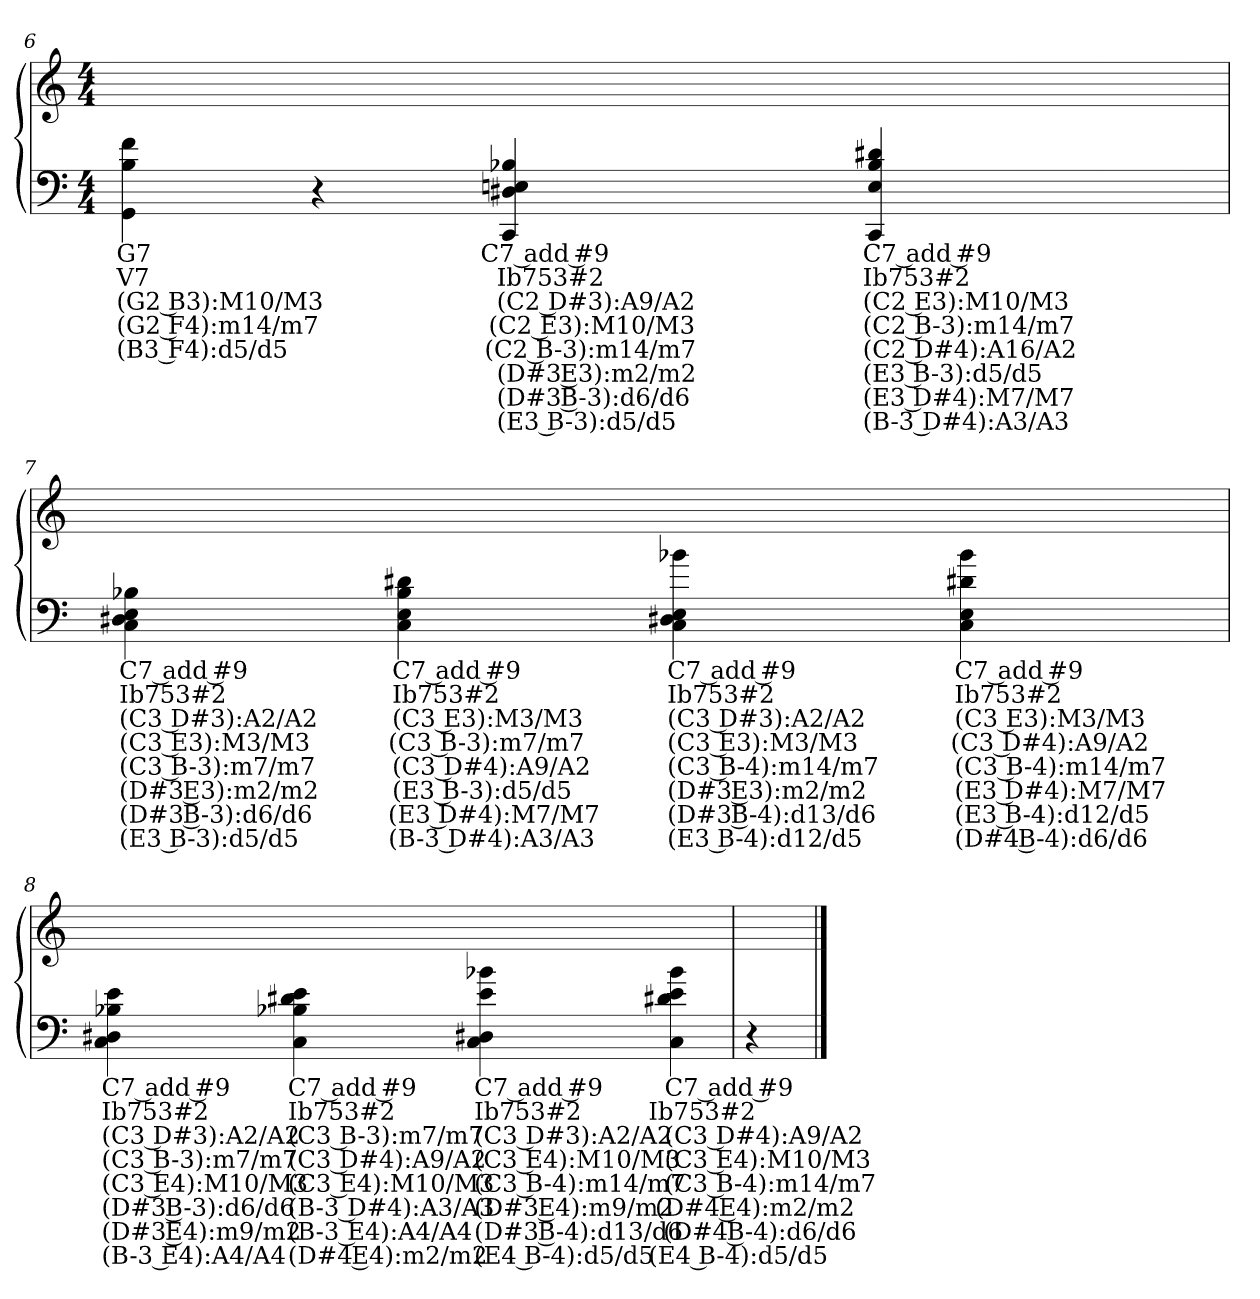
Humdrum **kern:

**kern	**text	**text	**text	**text	**text	**text	**text	**text	**kern
*part2	*part2	*part2	*part2	*part2	*part2	*part2	*part2	*part2	*part1
*staff2	*staff2	*staff2	*staff2	*staff2	*staff2	*staff2	*staff2	*staff2	*staff1
*clefF4	*	*	*	*	*	*	*	*	*clefG2
*k[]	*	*	*	*	*	*	*	*	*k[]
*C:	*	*	*	*	*	*	*	*	*C:
*M4/4	*	*	*	*	*	*	*	*	*M4/4
=6	=6	=6	=6	=6	=6	=6	=6	=6	=6
4GG 4B 4f	G7	V7	(G2 B3):M10/M3	(G2 F4):m14/m7	(B3 F4):d5/d5	.	.	.	1ryy
4r	.	.	.	.	.	.	.	.	.
4CC 4D#X 4En 4B-X	C7 add #9	Ib753#2	(C2 D#3):A9/A2	(C2 E3):M10/M3	(C2 B-3):m14/m7	(D#3 E3):m2/m2	(D#3 B-3):d6/d6	(E3 B-3):d5/d5	.
4CC 4E 4B- 4d#X	C7 add #9	Ib753#2	(C2 E3):M10/M3	(C2 B-3):m14/m7	(C2 D#4):A16/A2	(E3 B-3):d5/d5	(E3 D#4):M7/M7	(B-3 D#4):A3/A3	.
=7	=7	=7	=7	=7	=7	=7	=7	=7	=7
4C 4D#X 4E 4B-X	C7 add #9	Ib753#2	(C3 D#3):A2/A2	(C3 E3):M3/M3	(C3 B-3):m7/m7	(D#3 E3):m2/m2	(D#3 B-3):d6/d6	(E3 B-3):d5/d5	1ryy
4C 4E 4B- 4d#X	C7 add #9	Ib753#2	(C3 E3):M3/M3	(C3 B-3):m7/m7	(C3 D#4):A9/A2	(E3 B-3):d5/d5	(E3 D#4):M7/M7	(B-3 D#4):A3/A3	.
4C 4D#X 4E 4b-X	C7 add #9	Ib753#2	(C3 D#3):A2/A2	(C3 E3):M3/M3	(C3 B-4):m14/m7	(D#3 E3):m2/m2	(D#3 B-4):d13/d6	(E3 B-4):d12/d5	.
4C 4E 4d#X 4b-	C7 add #9	Ib753#2	(C3 E3):M3/M3	(C3 D#4):A9/A2	(C3 B-4):m14/m7	(E3 D#4):M7/M7	(E3 B-4):d12/d5	(D#4 B-4):d6/d6	.
=8	=8	=8	=8	=8	=8	=8	=8	=8	=8
4C 4D#X 4B-X 4e	C7 add #9	Ib753#2	(C3 D#3):A2/A2	(C3 B-3):m7/m7	(C3 E4):M10/M3	(D#3 B-3):d6/d6	(D#3 E4):m9/m2	(B-3 E4):A4/A4	1ryy
4C 4B-X 4d#X 4e	C7 add #9	Ib753#2	(C3 B-3):m7/m7	(C3 D#4):A9/A2	(C3 E4):M10/M3	(B-3 D#4):A3/A3	(B-3 E4):A4/A4	(D#4 E4):m2/m2	.
4C 4D#X 4e 4b-X	C7 add #9	Ib753#2	(C3 D#3):A2/A2	(C3 E4):M10/M3	(C3 B-4):m14/m7	(D#3 E4):m9/m2	(D#3 B-4):d13/d6	(E4 B-4):d5/d5	.
4C 4d#X 4e 4b-	C7 add #9	Ib753#2	(C3 D#4):A9/A2	(C3 E4):M10/M3	(C3 B-4):m14/m7	(D#4 E4):m2/m2	(D#4 B-4):d6/d6	(E4 B-4):d5/d5	.
=9	=9	=9	=9	=9	=9	=9	=9	=9	=9
4r	.	.	.	.	.	.	.	.	4ryy
==	==	==	==	==	==	==	==	==	==
*-	*-	*-	*-	*-	*-	*-	*-	*-	*-
